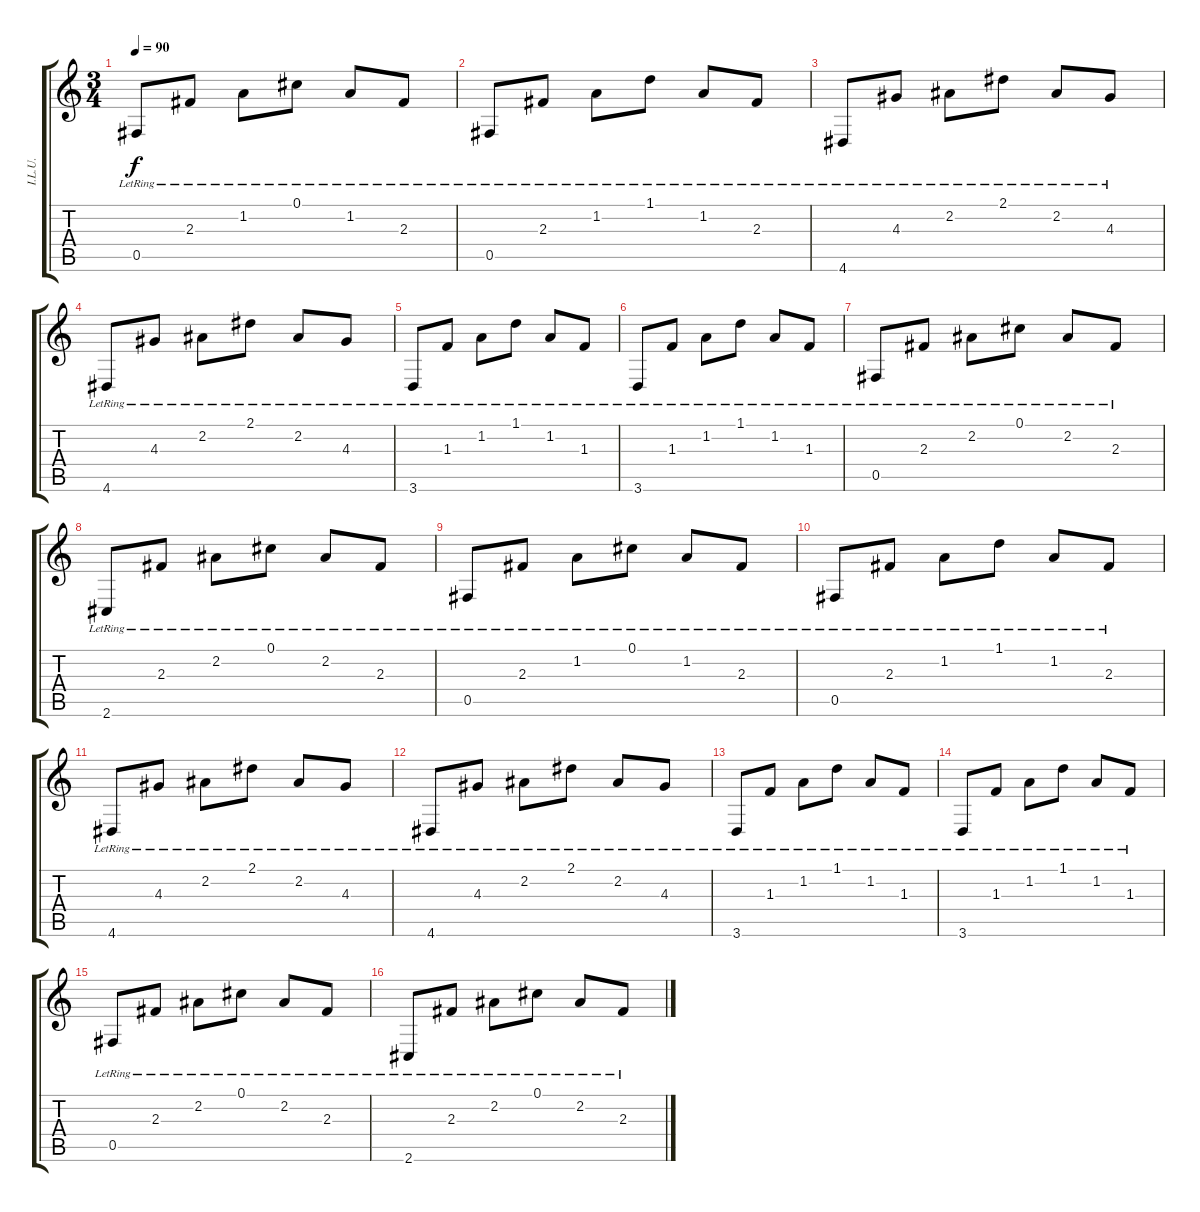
\track ("I.L.U." "I.L.U.") {instrument distortionguitar}
\staff {score tabs}
\tuning (Db4 Ab3 E3 B2 Gb2 B1) {hide}
\ts (3 4)
\tempo 90
\clef g2
\ks c
0.5{lr}.8{dy f instrument acousticguitarnylon} 2.3{lr}.8 1.2{lr}.8 0.1{lr}.8 1.2{lr}.8 2.3{lr}.8 |
0.5{lr}.8 2.3{lr}.8 1.2{lr}.8 1.1{lr}.8 1.2{lr}.8 2.3{lr}.8 |
4.6{lr}.8 4.3{lr}.8 2.2{lr}.8 2.1{lr}.8 2.2{lr}.8 4.3{lr}.8 |
4.6{lr}.8 4.3{lr}.8 2.2{lr}.8 2.1{lr}.8 2.2{lr}.8 4.3{lr}.8 |
3.6{lr}.8 1.3{lr}.8 1.2{lr}.8 1.1{lr}.8 1.2{lr}.8 1.3{lr}.8 |
3.6{lr}.8 1.3{lr}.8 1.2{lr}.8 1.1{lr}.8 1.2{lr}.8 1.3{lr}.8 |
0.5{lr}.8 2.3{lr}.8 2.2{lr}.8 0.1{lr}.8 2.2{lr}.8 2.3{lr}.8 |
2.6{lr}.8 2.3{lr}.8 2.2{lr}.8 0.1{lr}.8 2.2{lr}.8 2.3{lr}.8 |
0.5{lr}.8 2.3{lr}.8 1.2{lr}.8 0.1{lr}.8 1.2{lr}.8 2.3{lr}.8 |
0.5{lr}.8 2.3{lr}.8 1.2{lr}.8 1.1{lr}.8 1.2{lr}.8 2.3{lr}.8 |
4.6{lr}.8 4.3{lr}.8 2.2{lr}.8 2.1{lr}.8 2.2{lr}.8 4.3{lr}.8 |
4.6{lr}.8 4.3{lr}.8 2.2{lr}.8 2.1{lr}.8 2.2{lr}.8 4.3{lr}.8 |
3.6{lr}.8 1.3{lr}.8 1.2{lr}.8 1.1{lr}.8 1.2{lr}.8 1.3{lr}.8 |
3.6{lr}.8 1.3{lr}.8 1.2{lr}.8 1.1{lr}.8 1.2{lr}.8 1.3{lr}.8 |
0.5{lr}.8 2.3{lr}.8 2.2{lr}.8 0.1{lr}.8 2.2{lr}.8 2.3{lr}.8 |
2.6{lr}.8 2.3{lr}.8 2.2{lr}.8 0.1{lr}.8 2.2{lr}.8 2.3{lr}.8
